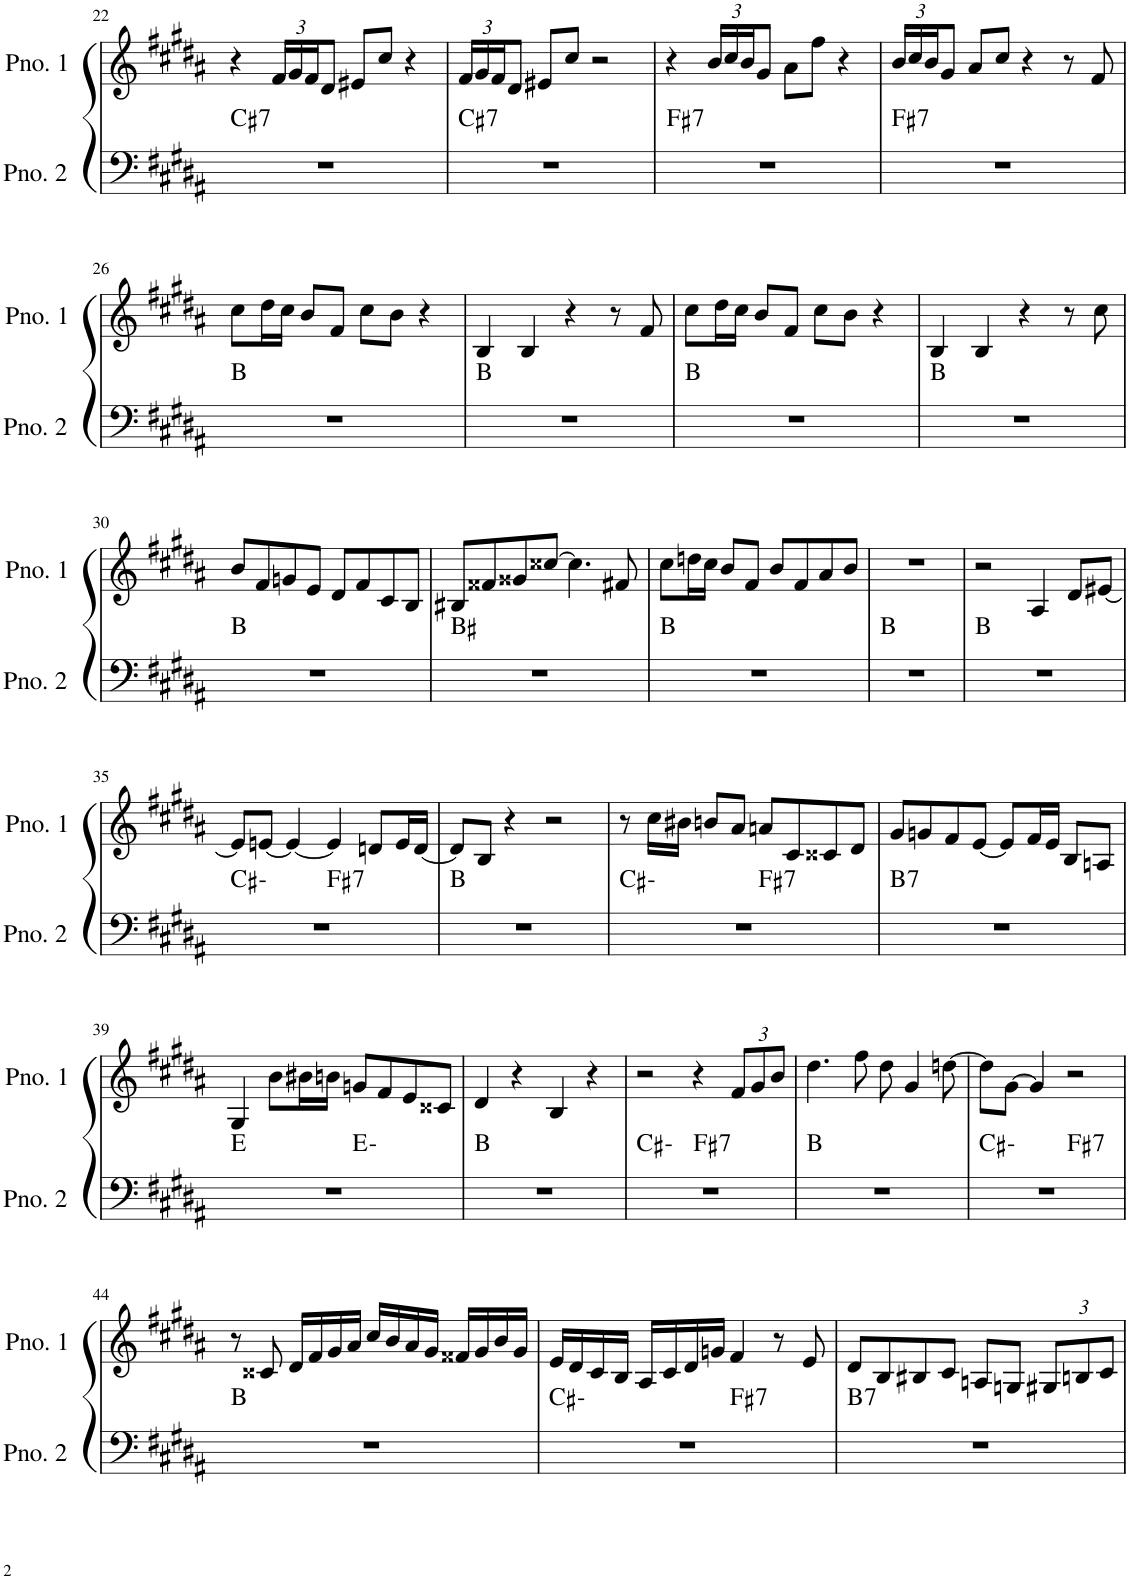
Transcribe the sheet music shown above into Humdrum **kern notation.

**kern	**harte	**kern
*part2	*part2	*part1
*staff2	*	*staff1
*I"ピアノ 2	*	*I"ピアノ 1
!!LO:PB:g=z
*clefF4	*	*clefG2
*k[f#c#g#d#a#]	*	*k[f#c#g#d#a#]
*M4/4	*	*M4/4
=22	=22	=22
!	!LO:H:kt=7	!
1r	C#:7	4r
*	*	*Xbrackettup
.	.	24f#/LL
.	.	24g#/
.	.	24f#/J
.	.	8d#/J
.	.	8e#X/L
.	.	8cc#/J
.	.	4r
=23	=23	=23
!	!LO:H:kt=7	!
1r	C#:7	24f#/LL
.	.	24g#/
.	.	24f#/J
.	.	8d#/J
.	.	8e#X/L
.	.	8cc#/J
.	.	2r
=24	=24	=24
!	!LO:H:kt=7	!
1r	F#:7	4r
.	.	24b/LL
.	.	24cc#/
.	.	24b/J
.	.	8g#/J
.	.	8a#\L
.	.	8ff#\J
.	.	4r
=25	=25	=25
!	!LO:H:kt=7	!
1r	F#:7	24b/LL
.	.	24cc#/
.	.	24b/J
.	.	8g#/J
.	.	8a#/L
.	.	8cc#/J
.	.	4r
.	.	8r
.	.	8f#/
!!LO:LB:g=z
=26	=26	=26
1r	B:maj	8cc#\L
.	.	16dd#\L
.	.	16cc#\JJ
.	.	8b/L
.	.	8f#/J
.	.	8cc#\L
.	.	8b\J
.	.	4r
=27	=27	=27
1r	B:maj	4B/
.	.	4B/
.	.	4r
.	.	8r
.	.	8f#/
=28	=28	=28
1r	B:maj	8cc#\L
.	.	16dd#\L
.	.	16cc#\JJ
.	.	8b/L
.	.	8f#/J
.	.	8cc#\L
.	.	8b\J
.	.	4r
=29	=29	=29
1r	B:maj	4B/
.	.	4B/
.	.	4r
.	.	8r
.	.	8cc#\
!!LO:LB:g=z
=30	=30	=30
1r	B:maj	8b/L
.	.	8f#/
.	.	8gn/
.	.	8e/J
.	.	8d#/L
.	.	8f#/
.	.	8c#/
.	.	8B/J
=31	=31	=31
1r	B#:maj	8B#X/L
.	.	8f##X/
.	.	8g##X/
.	.	[8cc##X/J
.	.	4.cc##\]
.	.	8f#X/
=32	=32	=32
1r	B:maj	8cc#\L
.	.	16ddn\L
.	.	16cc#\JJ
.	.	8b/L
.	.	8f#/J
.	.	8b/L
.	.	8f#/
.	.	8a#/
.	.	8b/J
=33	=33	=33
1r	B:maj	1r
=34	=34	=34
1r	B:maj	2r
.	.	4A#/
.	.	8d#/L
.	.	[8e#X/J
!!LO:LB:g=z
=35	=35	=35
*^	*	*
1r	2ryy	C#:min	8e#/L]
.	.	.	[8en/J
.	.	.	4e/_
!	!	!LO:H:kt=7	!
.	2ryy	F#:7	4e/]
.	.	.	8dn/L
.	.	.	16e/L
.	.	.	[16d/JJ
*v	*v	*	*
=36	=36	=36
1r	B:maj	8d/L]
.	.	8B/J
.	.	4r
.	.	2r
=37	=37	=37
*^	*	*
1r	2ryy	C#:min	8r
.	.	.	16cc#\LL
.	.	.	16b#X\JJ
.	.	.	8bn/L
.	.	.	8a#/J
!	!	!LO:H:kt=7	!
.	2ryy	F#:7	8an/L
.	.	.	8c#/
.	.	.	8c##X/
.	.	.	8d#/J
=38	=38	=38	=38
!	!	!LO:H:kt=7	!
*v	*v	*	*
1r	B:7	8g#/L
.	.	8gn/
.	.	8f#/
.	.	[8e/J
.	.	8e/L]
.	.	16f#/L
.	.	16e/JJ
.	.	8B/L
.	.	8An/J
!!LO:LB:g=z
=39	=39	=39
*^	*	*
1r	2ryy	E:maj	4G#/
.	.	.	8b\L
.	.	.	16b#X\L
.	.	.	16bn\JJ
.	2ryy	E:min	8gn/L
.	.	.	8f#/
.	.	.	8e/
.	.	.	8c##X/J
*v	*v	*	*
=40	=40	=40
1r	B:maj	4d#/
.	.	4r
.	.	4B/
.	.	4r
=41	=41	=41
*^	*	*
1r	2ryy	C#:min	2r
!	!	!LO:H:kt=7	!
.	2ryy	F#:7	4r
.	.	.	12f#/L
.	.	.	12g#/
.	.	.	12b/J
*v	*v	*	*
=42	=42	=42
1r	B:maj	4.dd#\
.	.	8ff#\
.	.	8dd#\
.	.	4g#/
.	.	[8ddn\
=43	=43	=43
*^	*	*
1r	2ryy	C#:min	8dd\L]
.	.	.	[8g#\J
.	.	.	4g#/]
!	!	!LO:H:kt=7	!
.	2ryy	F#:7	2r
*v	*v	*	*
!!LO:LB:g=z
=44	=44	=44
1r	B:maj	8r
.	.	8c##X/
.	.	16d#/LL
.	.	16f#/
.	.	16g#/
.	.	16a#/JJ
.	.	16cc#/LL
.	.	16b/
.	.	16a#/
.	.	16g#/JJ
.	.	16f##X/LL
.	.	16g#/
.	.	16b/
.	.	16g#/JJ
=45	=45	=45
*^	*	*
1r	2ryy	C#:min	16e/LL
.	.	.	16d#/
.	.	.	16c#/
.	.	.	16B/JJ
.	.	.	16A#/LL
.	.	.	16c#/
.	.	.	16d#/
.	.	.	16gn/JJ
!	!	!LO:H:kt=7	!
.	2ryy	F#:7	4f#/
.	.	.	8r
.	.	.	8e/
=46	=46	=46	=46
!	!	!LO:H:kt=7	!
*v	*v	*	*
1r	B:7	8d#/L
.	.	8B/
.	.	8B#X/
.	.	8c#/J
.	.	8An/L
.	.	8Gn/J
.	.	12G#X/L
.	.	12Bn/
.	.	12c#/J
=	=	=
*-	*-	*-
